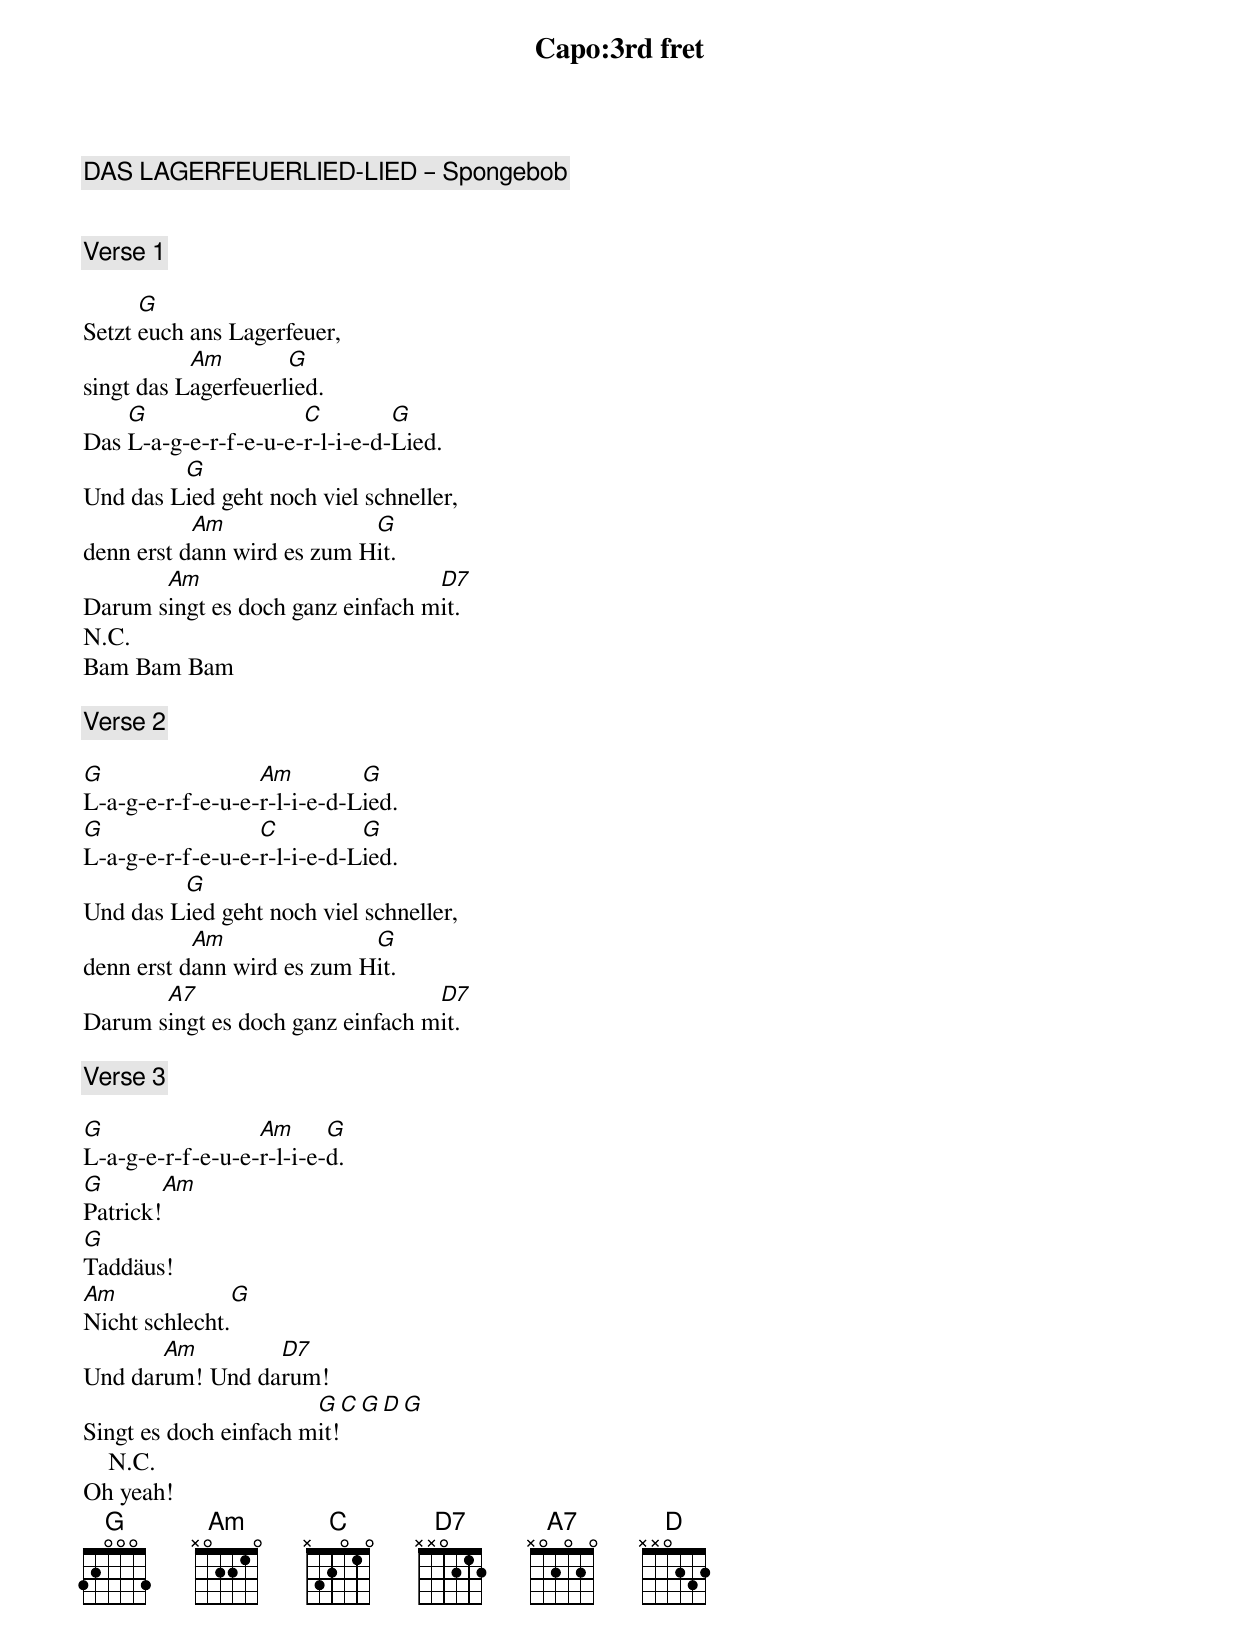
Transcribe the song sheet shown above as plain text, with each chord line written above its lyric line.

Capo:3rd fret

DAS LAGERFEUERLIED-LIED – Spongebob


[Verse 1]

      G
Setzt euch ans Lagerfeuer,
           Am        G
singt das Lagerfeuerlied.
    G                 C         G
Das L-a-g-e-r-f-e-u-e-r-l-i-e-d-Lied.
         G
Und das Lied geht noch viel schneller,
           Am               G
denn erst dann wird es zum Hit.
       Am                         D7
Darum singt es doch ganz einfach mit.
N.C.
Bam Bam Bam

[Verse 2]

G                 Am         G
L-a-g-e-r-f-e-u-e-r-l-i-e-d-Lied.
G                 C          G
L-a-g-e-r-f-e-u-e-r-l-i-e-d-Lied.
         G
Und das Lied geht noch viel schneller,
           Am               G
denn erst dann wird es zum Hit.
       A7                         D7
Darum singt es doch ganz einfach mit.

[Verse 3]

G                 Am      G
L-a-g-e-r-f-e-u-e-r-l-i-e-d.
G          Am
Patrick!
G
Taddäus!
Am             G
Nicht schlecht.
       Am        D7
Und darum! Und darum!
                       G   C G D G
Singt es doch einfach mit!
    N.C.
Oh yeah!
